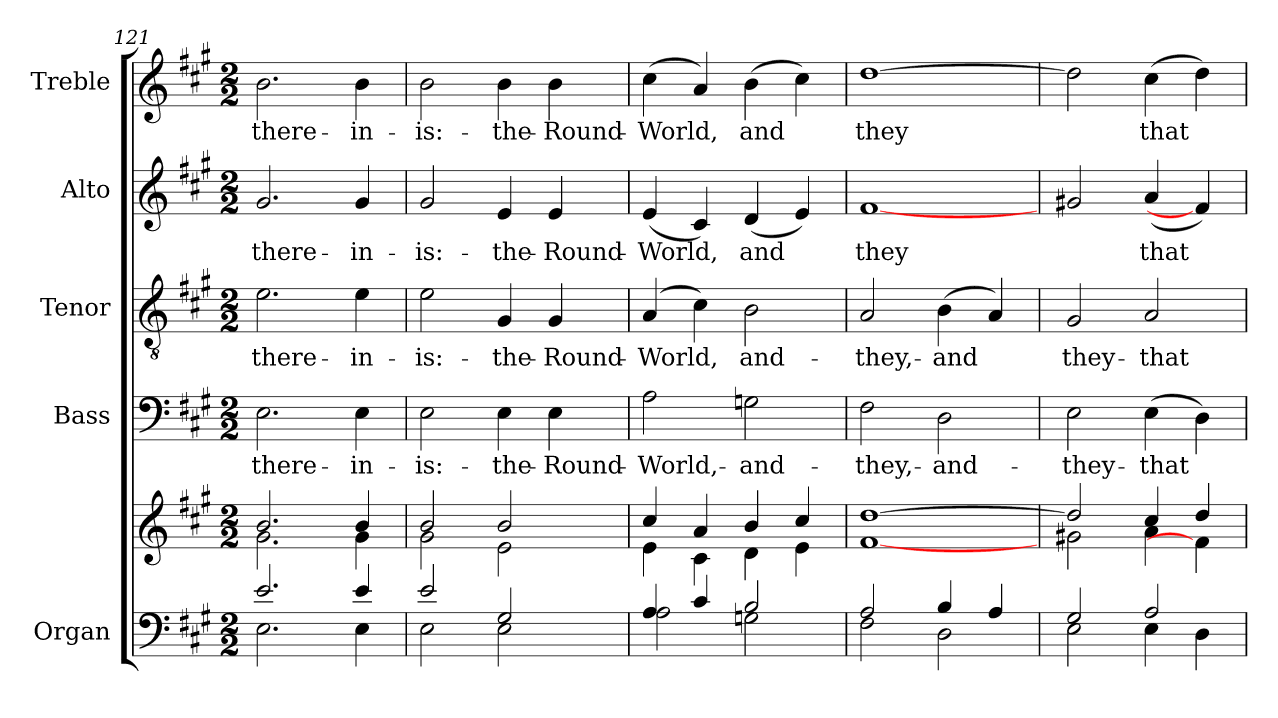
**kern	**kern	**kern	**text	**kern	**text	**kern	**text	**kern	**text
*part5	*part5	*part4	*part4	*part3	*part3	*part2	*part2	*part1	*part1
*staff6	*staff5	*staff4	*staff4	*staff3	*staff3	*staff2	*staff2	*staff1	*staff1
*I"Organ	*	*I"Bass	*	*I"Tenor	*	*I"Alto	*	*I"Treble	*
*I'Org.	*	*I'B.	*	*I'T.	*	*I'A.	*	*I'Tr.	*
*clefF4	*clefG2	*clefF4	*	*clefGv2	*	*clefG2	*	*clefG2	*
*	*	*	*	*ITrd7c12	*	*	*	*	*
*k[f#c#g#]	*k[f#c#g#]	*k[f#c#g#]	*	*k[f#c#g#]	*	*k[f#c#g#]	*	*k[f#c#g#]	*
*A:	*A:	*A:	*	*A:	*	*A:	*	*A:	*
*M2/2	*M2/2	*M2/2	*	*M2/2	*	*M2/2	*	*M2/2	*
=121	=121	=121	=121	=121	=121	=121	=121	=121	=121
*^	*^	*	*	*	*	*	*	*	*
!	!	!	!	!	!LO:LY:b:color=#000000	!	!	!	!	!	!
!	!	!	!	!	!	!	!LO:LY:b:color=#000000	!	!	!	!
!	!	!	!	!	!	!	!	!	!LO:LY:b:color=#000000	!	!
!	!	!	!	!	!	!	!	!	!	!	!LO:LY:b:color=#000000
2.ei/	2.Ei\	2.bi/	2.g#i\	2.Ei\	-there-	2.Ei\	-there-	2.g#i/	-there-	2.bi\	-there-
!	!	!	!	!	!LO:LY:b:color=#000000	!	!	!	!	!	!
!	!	!	!	!	!	!	!LO:LY:b:color=#000000	!	!	!	!
!	!	!	!	!	!	!	!	!	!LO:LY:b:color=#000000	!	!
!	!	!	!	!	!	!	!	!	!	!	!LO:LY:b:color=#000000
4ei/	4Ei\	4bi/	4g#i\	4Ei\	-in-	4Ei\	-in-	4g#i/	-in-	4bi\	-in-
=122	=122	=122	=122	=122	=122	=122	=122	=122	=122	=122	=122
!	!	!	!	!	!LO:LY:b:color=#000000	!	!	!	!	!	!
!	!	!	!	!	!	!	!LO:LY:b:color=#000000	!	!	!	!
!	!	!	!	!	!	!	!	!	!LO:LY:b:color=#000000	!	!
!	!	!	!	!	!	!	!	!	!	!	!LO:LY:b:color=#000000
2ei/	2Ei\	2bi/	2g#i\	2Ei\	-is:-	2Ei\	-is:-	2g#i/	-is:-	2bi\	-is:-
!	!	!	!	!	!LO:LY:b:color=#000000	!	!	!	!	!	!
!	!	!	!	!	!	!	!LO:LY:b:color=#000000	!	!	!	!
!	!	!	!	!	!	!	!	!	!LO:LY:b:color=#000000	!	!
!	!	!	!	!	!	!	!	!	!	!	!LO:LY:b:color=#000000
2G#i/	2Ei\	2bi/	2ei\	4Ei\	-the-	4GG#i/	-the-	4ei/	-the-	4bi\	-the-
!	!	!	!	!	!LO:LY:b:color=#000000	!	!	!	!	!	!
!	!	!	!	!	!	!	!LO:LY:b:color=#000000	!	!	!	!
!	!	!	!	!	!	!	!	!	!LO:LY:b:color=#000000	!	!
!	!	!	!	!	!	!	!	!	!	!	!LO:LY:b:color=#000000
.	.	.	.	4Ei\	-Round-	4GG#i/	-Round-	4ei/	-Round-	4bi\	-Round-
=123	=123	=123	=123	=123	=123	=123	=123	=123	=123	=123	=123
!	!	!	!	!	!LO:LY:b:color=#000000	!	!	!	!	!	!
!	!	!	!	!	!	!	!LO:LY:b:color=#000000	!	!	!	!
!	!	!	!	!	!	!	!	!	!LO:LY:b:color=#000000	!	!
!	!	!	!	!	!	!	!	!	!	!	!LO:LY:b:color=#000000
4Ai/	2Ai\	4cc#i/	4ei\	2Ai\	-World,-	(4AAi/	-World,	(4ei/	-World,	(4cc#i\	-World,
4c#i/	.	4ai/	4c#i\	.	.	4C#i\)	.	4c#i/)	.	4ai/)	.
!	!	!	!	!	!LO:LY:b:color=#000000	!	!	!	!	!	!
!	!	!	!	!	!	!	!LO:LY:b:color=#000000	!	!	!	!
!	!	!	!	!	!	!	!	!	!LO:LY:b:color=#000000	!	!
!	!	!	!	!	!	!	!	!	!	!	!LO:LY:b:color=#000000
2Bi/	2Gni\	4bi/	4di\	2Gni\	-and-	2BBi\	and-	(4di/	and	(4bi\	and
.	.	4cc#i/	4ei\	.	.	.	.	4ei/)	.	4cc#i\)	.
=124	=124	=124	=124	=124	=124	=124	=124	=124	=124	=124	=124
!	!	!	!	!	!LO:LY:b:color=#000000	!	!	!	!	!	!
!	!	!	!	!	!	!	!LO:LY:b:color=#000000	!	!	!	!
!	!	!	!	!	!	!	!	!	!LO:LY:b:color=#000000	!	!
!	!	!	!	!	!	!	!	!	!	!	!LO:LY:b:color=#000000
2Ai/	2F#i\	[1ddi	[1f#i	2F#i\	-they,-	2AAi/	-they,-	[1f#i	they	[1ddi	they
!	!	!	!	!	!LO:LY:b:color=#000000	!	!	!	!	!	!
!	!	!	!	!	!	!	!LO:LY:b:color=#000000	!	!	!	!
4Bi/	2Di\	.	.	2Di\	-and-	(4BBi\	-and	.	.	.	.
4Ai/	.	.	.	.	.	4AAi/)	.	.	.	.	.
=125	=125	=125	=125	=125	=125	=125	=125	=125	=125	=125	=125
!	!	!	!	!	!LO:LY:b:color=#000000	!	!	!	!	!	!
!	!	!	!	!	!	!	!LO:LY:b:color=#000000	!	!	!	!
2G#i/	2Ei\	2ddi/]	2g#Xi\	2Ei\	-they-	2GG#i/	they-	2g#Xi/	.	2ddi\]	.
!	!	!	!	!	!LO:LY:b:color=#000000	!	!	!	!	!	!
!	!	!	!	!	!	!	!LO:LY:b:color=#000000	!	!	!	!
!	!	!	!	!	!	!	!	!	!LO:LY:b:color=#000000	!	!
!	!	!	!	!	!	!	!	!	!	!	!LO:LY:b:color=#000000
2Ai/	4Ei\	4cc#i/	4ai\	(4Ei\	-that	2AAi/	-that-	(4ai/	that	(4cc#i\	that
.	4Di\	4ddi/	4f#i\]	4Di\)	.	.	.	4f#i/])	.	4ddi\)	.
*v	*v	*	*	*	*	*	*	*	*	*	*
*	*v	*v	*	*	*	*	*	*	*	*
=	=	=	=	=	=	=	=	=	=
*-	*-	*-	*-	*-	*-	*-	*-	*-	*-
